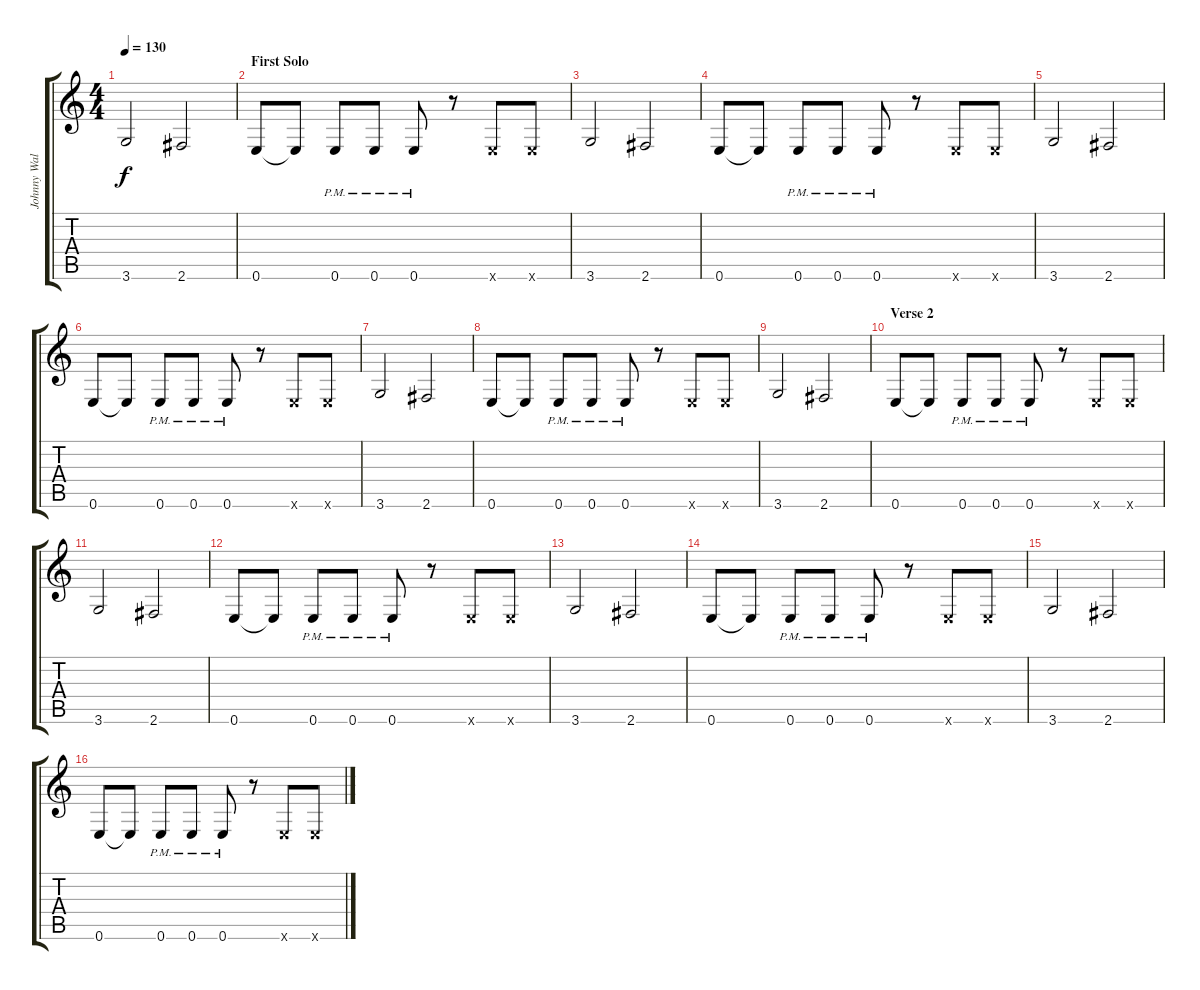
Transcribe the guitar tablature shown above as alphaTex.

\track ("Johnny Walker (Slide guitar)" "Johnny Wal") {instrument electricguitarjazz}
\staff {score tabs}
\tuning (E4 B3 Ab3 E3 B2 E2) {hide}
\ts (4 4)
\tempo 130
\clef g2
\ks c
3.6.2{dy f} 2.6.2 |
\section ("" "First Solo")
0.6.8 0.6{t}.8 0.6{pm}.8 0.6{pm}.8 0.6{pm}.8 r.8 0.6{x}.8 0.6{x}.8 |
3.6.2 2.6.2 |
0.6.8 0.6{t}.8 0.6{pm}.8 0.6{pm}.8 0.6{pm}.8 r.8 0.6{x}.8 0.6{x}.8 |
3.6.2 2.6.2 |
0.6.8 0.6{t}.8 0.6{pm}.8 0.6{pm}.8 0.6{pm}.8 r.8 0.6{x}.8 0.6{x}.8 |
3.6.2 2.6.2 |
0.6.8 0.6{t}.8 0.6{pm}.8 0.6{pm}.8 0.6{pm}.8 r.8 0.6{x}.8 0.6{x}.8 |
3.6.2 2.6.2 |
\section ("" "Verse 2 ")
0.6.8 0.6{t}.8 0.6{pm}.8 0.6{pm}.8 0.6{pm}.8 r.8 0.6{x}.8 0.6{x}.8 |
3.6.2 2.6.2 |
0.6.8 0.6{t}.8 0.6{pm}.8 0.6{pm}.8 0.6{pm}.8 r.8 0.6{x}.8 0.6{x}.8 |
3.6.2 2.6.2 |
0.6.8 0.6{t}.8 0.6{pm}.8 0.6{pm}.8 0.6{pm}.8 r.8 0.6{x}.8 0.6{x}.8 |
3.6.2 2.6.2 |
0.6.8 0.6{t}.8 0.6{pm}.8 0.6{pm}.8 0.6{pm}.8 r.8 0.6{x}.8 0.6{x}.8
